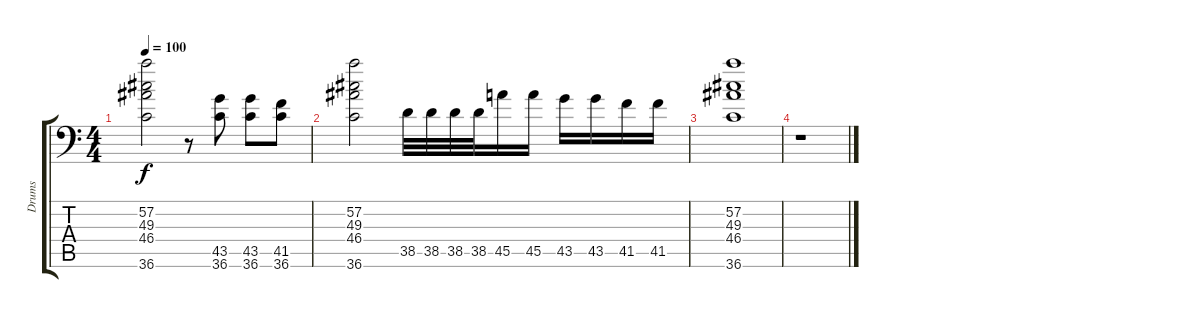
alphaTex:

\track ("Drums" "Drums") {instrument acousticgrandpiano}
\staff {score tabs}
\tuning (C-1 C-1 C-1 C-1 C-1 C-1) {hide}
\ts (4 4)
\tempo 100
\clef f4
\ks c
(57.2 49.3 46.4 36.6).2{dy f} r.8 (43.5 36.6).8 (43.5 36.6).8 (41.5 36.6).8 |
(57.2 49.3 46.4 36.6).2 38.5.32 38.5.32 38.5.32 38.5.32 45.5.16 45.5.16 43.5.16 43.5.16 41.5.16 41.5.16 |
(57.2 49.3 46.4 36.6).1 |
r.1
